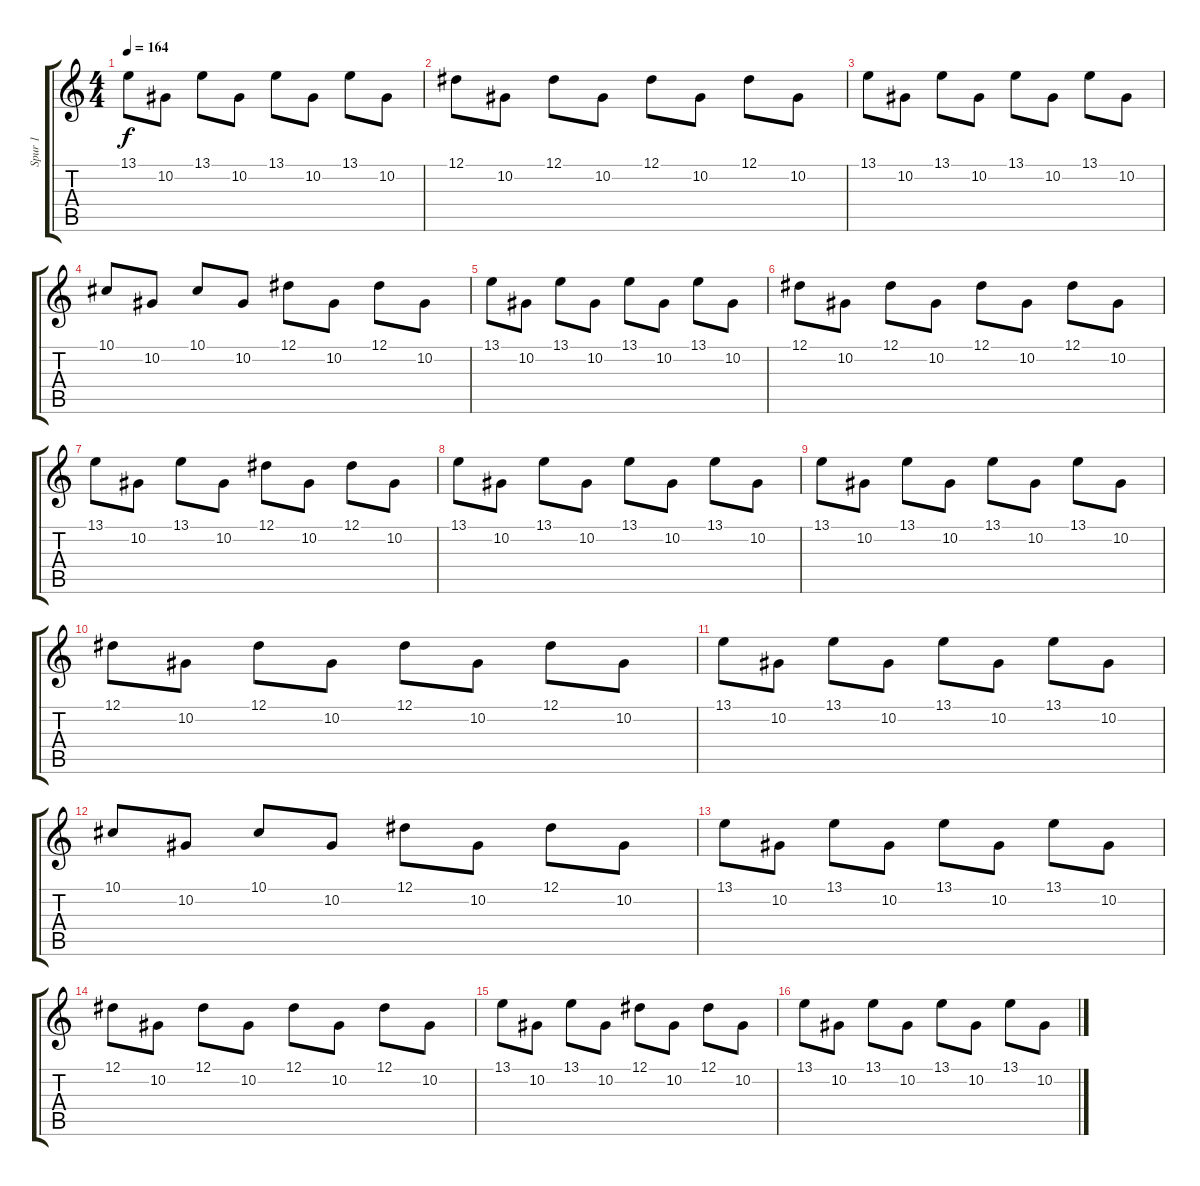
\track ("Spur 1" "Spur 1") {instrument honkytonkpiano}
\staff {score tabs}
\tuning (Eb4 Bb3 Gb3 Db3 Ab2 Eb2) {hide}
\ts (4 4)
\tempo 164
\clef g2
\ks c
13.1.8{dy f} 10.2.8 13.1.8 10.2.8 13.1.8 10.2.8 13.1.8 10.2.8 |
12.1.8 10.2.8 12.1.8 10.2.8 12.1.8 10.2.8 12.1.8 10.2.8 |
13.1.8 10.2.8 13.1.8 10.2.8 13.1.8 10.2.8 13.1.8 10.2.8 |
10.1.8 10.2.8 10.1.8 10.2.8 12.1.8 10.2.8 12.1.8 10.2.8 |
13.1.8 10.2.8 13.1.8 10.2.8 13.1.8 10.2.8 13.1.8 10.2.8 |
12.1.8 10.2.8 12.1.8 10.2.8 12.1.8 10.2.8 12.1.8 10.2.8 |
13.1.8 10.2.8 13.1.8 10.2.8 12.1.8 10.2.8 12.1.8 10.2.8 |
13.1.8 10.2.8 13.1.8 10.2.8 13.1.8 10.2.8 13.1.8 10.2.8 |
13.1.8 10.2.8 13.1.8 10.2.8 13.1.8 10.2.8 13.1.8 10.2.8 |
12.1.8 10.2.8 12.1.8 10.2.8 12.1.8 10.2.8 12.1.8 10.2.8 |
13.1.8 10.2.8 13.1.8 10.2.8 13.1.8 10.2.8 13.1.8 10.2.8 |
10.1.8 10.2.8 10.1.8 10.2.8 12.1.8 10.2.8 12.1.8 10.2.8 |
13.1.8 10.2.8 13.1.8 10.2.8 13.1.8 10.2.8 13.1.8 10.2.8 |
12.1.8 10.2.8 12.1.8 10.2.8 12.1.8 10.2.8 12.1.8 10.2.8 |
13.1.8 10.2.8 13.1.8 10.2.8 12.1.8 10.2.8 12.1.8 10.2.8 |
13.1.8 10.2.8 13.1.8 10.2.8 13.1.8 10.2.8 13.1.8 10.2.8
